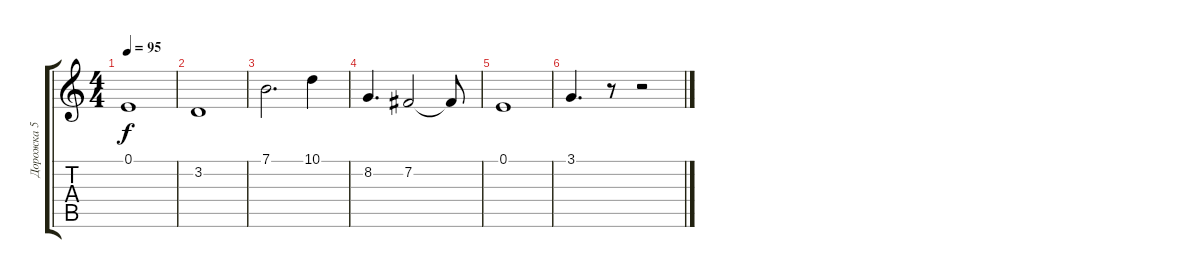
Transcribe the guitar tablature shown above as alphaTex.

\track ("Дорожка 5" "Дорожка 5") {instrument synthstrings1}
\staff {score tabs}
\tuning (E4 B3 G3 D3 A2 E2) {hide}
\ts (4 4)
\tempo 95
\clef g2
\ks c
0.1.1{dy f} |
3.2.1 |
7.1.2{d} 10.1.4 |
8.2.4{d} 7.2.2 7.2{t}.8 |
0.1.1 |
3.1.4{d} r.8 r.2
